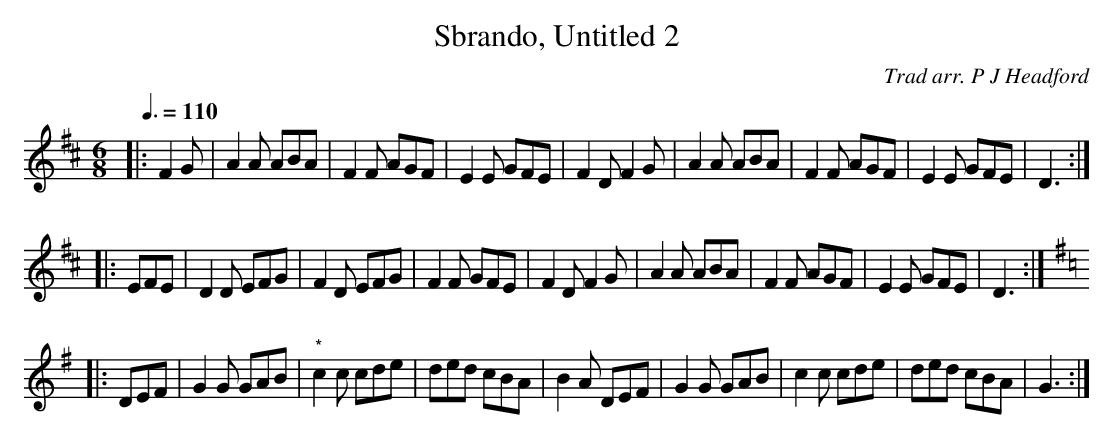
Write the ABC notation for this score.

X:1
T:Sbrando, Untitled 2
C:Trad arr. P J Headford
M:6/8
L:1/8
Q:3/8=110
K:D
|:F2G|A2A ABA|F2F AGF|E2E GFE|F2D F2G|\
A2A ABA|F2F AGF|E2E GFE|D3:|]
|:EFE|D2D EFG|F2D EFG|F2F GFE|\
F2D F2G|A2A ABA|F2F AGF|E2E GFE|D3:|]
K:G
|:DEF|G2G GAB|"^*"c2c cde|ded cBA|B2A DEF|\
G2G GAB|c2c cde|ded cBA|G3:|]
